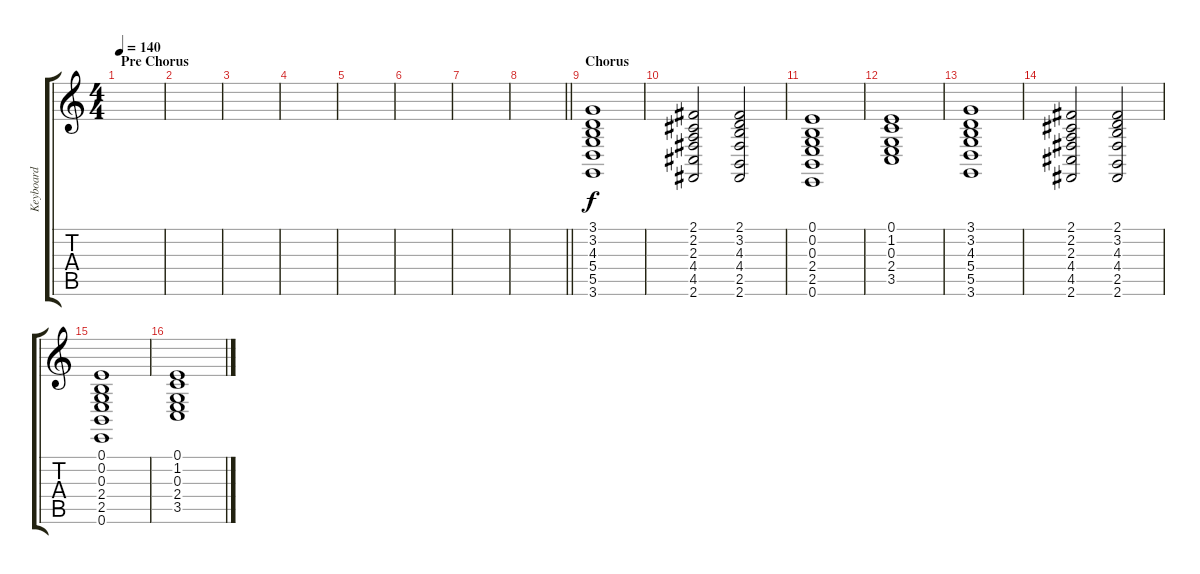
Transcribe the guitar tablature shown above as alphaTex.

\track ("Keyboard" "Keyboard") {instrument churchorgan}
\staff {score tabs}
\tuning (E4 B3 G3 D3 A2 E2) {hide}
\ts (4 4)
\section ("" "Pre Chorus")
\tempo 140
\clef g2
\ks c
|
|
|
|
|
|
|
\barLineRight lightlight
|
\section ("" "Chorus")
(3.1 3.2 4.3 5.4 5.5 3.6).1 |
(2.1 2.2 2.3 4.4 4.5 2.6).2 (2.1 3.2 4.3 4.4 2.5 2.6).2 |
(0.1 0.2 0.3 2.4 2.5 0.6).1 |
(0.1 1.2 0.3 2.4 3.5).1 |
(3.1 3.2 4.3 5.4 5.5 3.6).1 |
(2.1 2.2 2.3 4.4 4.5 2.6).2 (2.1 3.2 4.3 4.4 2.5 2.6).2 |
(0.1 0.2 0.3 2.4 2.5 0.6).1 |
(0.1 1.2 0.3 2.4 3.5).1
